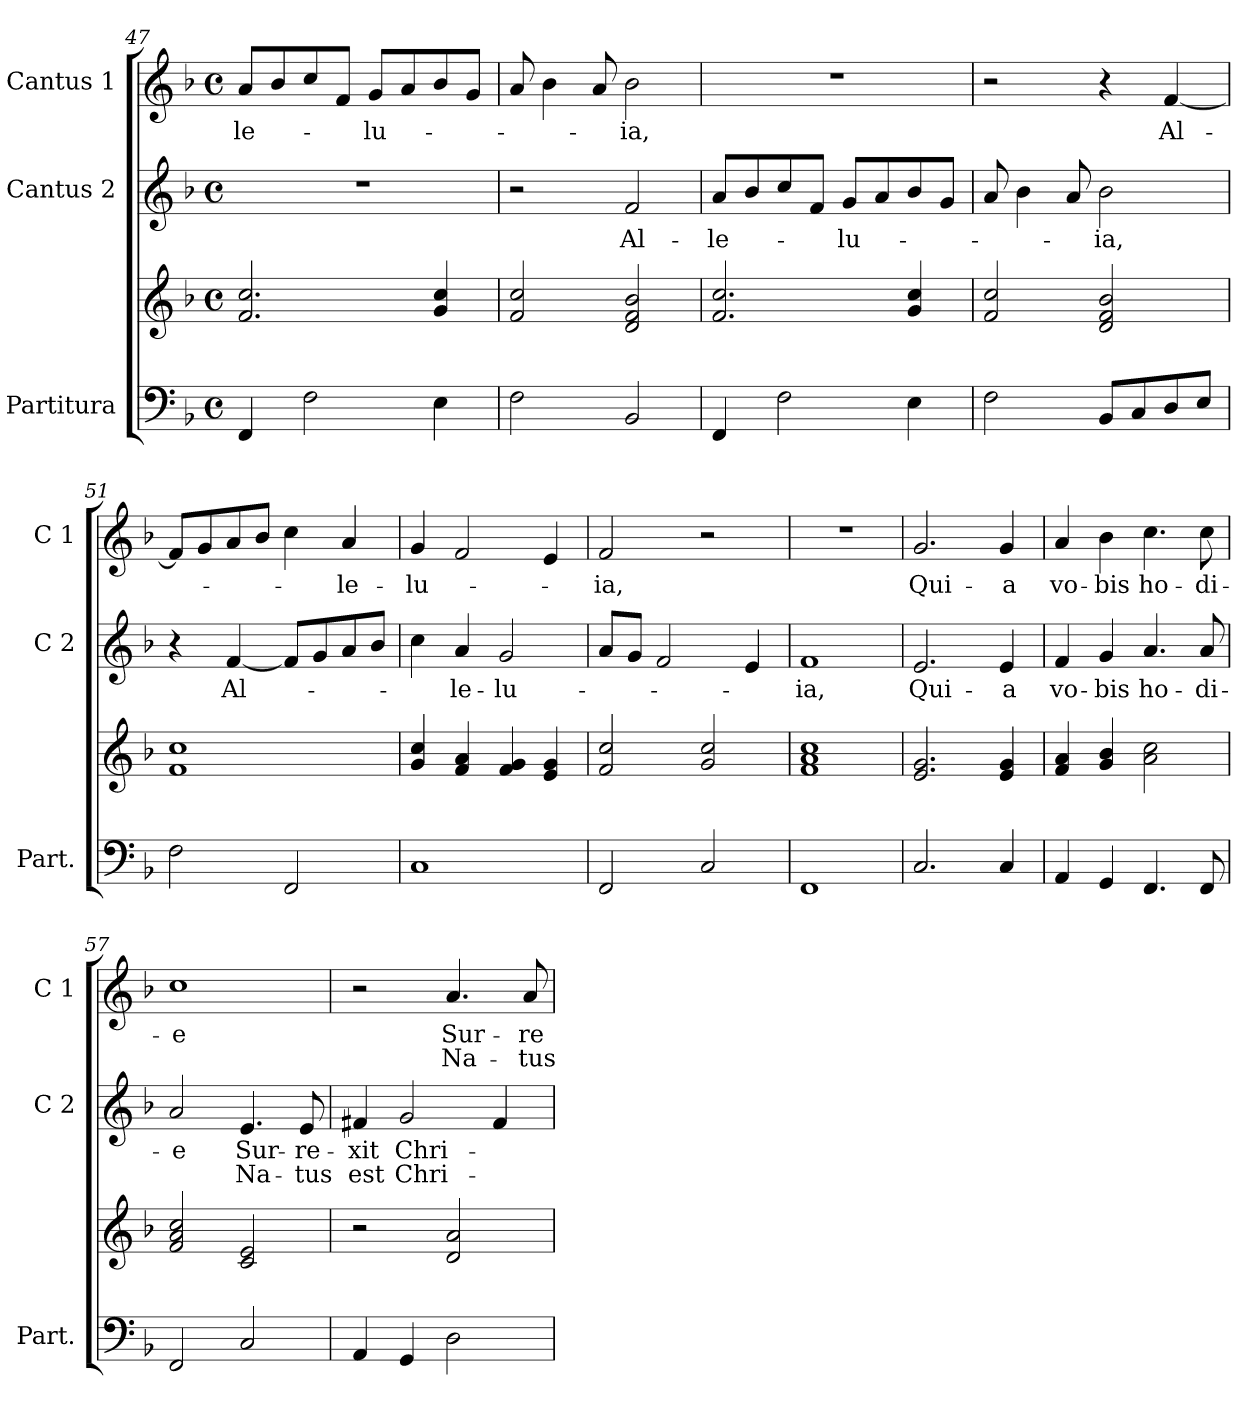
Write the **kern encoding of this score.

**kern	**kern	**kern	**text	**text	**kern	**text	**text
*part3	*part3	*part2	*part2	*part2	*part1	*part1	*part1
*staff4	*staff3	*staff2	*staff2	*staff2	*staff1	*staff1	*staff1
*I"Partitura	*	*I"Cantus 2	*	*	*I"Cantus 1	*	*
*I'Part.	*	*I'C 2	*	*	*I'C 1	*	*
*clefF4	*clefG2	*clefG2	*	*	*clefG2	*	*
*k[b-]	*k[b-]	*k[b-]	*	*	*k[b-]	*	*
*F:	*F:	*F:	*	*	*F:	*	*
*M4/4	*M4/4	*M4/4	*	*	*M4/4	*	*
*met(c)	*met(c)	*met(c)	*	*	*met(c)	*	*
=47	=47	=47	=47	=47	=47	=47	=47
!	!	!	!	!	!	!LO:LY:b	!
4FF/	2.f!/ 2.cc!/	1r	.	.	8a/L	-le-	.
.	.	.	.	.	8b-/	.	.
2F\	.	.	.	.	8cc/	.	.
.	.	.	.	.	8f/J	.	.
!	!	!	!	!	!	!LO:LY:b	!
.	.	.	.	.	8g/L	-lu-	.
.	.	.	.	.	8a/	.	.
4E\	4g!/ 4cc!/	.	.	.	8b-/	.	.
.	.	.	.	.	8g/J	.	.
=48	=48	=48	=48	=48	=48	=48	=48
2F\	2f!/ 2cc!/	2r	.	.	8a/	.	.
.	.	.	.	.	4b-\	.	.
.	.	.	.	.	8a/	.	.
!	!	!	!LO:LY:b	!	!	!	!
!	!	!	!	!	!	!LO:LY:b	!
2BB-/	2d!/ 2f!/ 2b-!/	2f/	Al-	.	2b-\	-ia,	.
=49	=49	=49	=49	=49	=49	=49	=49
!	!	!	!LO:LY:b	!	!	!	!
4FF/	2.f!/ 2.cc!/	8a/L	-le-	.	1r	.	.
.	.	8b-/	.	.	.	.	.
2F\	.	8cc/	.	.	.	.	.
.	.	8f/J	.	.	.	.	.
!	!	!	!LO:LY:b	!	!	!	!
.	.	8g/L	-lu-	.	.	.	.
.	.	8a/	.	.	.	.	.
4E\	4g!/ 4cc!/	8b-/	.	.	.	.	.
.	.	8g/J	.	.	.	.	.
=50	=50	=50	=50	=50	=50	=50	=50
2F\	2f!/ 2cc!/	8a/	.	.	2r	.	.
.	.	4b-\	.	.	.	.	.
.	.	8a/	.	.	.	.	.
!	!	!	!LO:LY:b	!	!	!	!
8BB-/L	2d!/ 2f!/ 2b-!/	2b-\	-ia,	.	4r	.	.
8C/	.	.	.	.	.	.	.
!	!	!	!	!	!	!LO:LY:b	!
8D/	.	.	.	.	[4f/	Al-	.
8E/J	.	.	.	.	.	.	.
!!LO:LB:g=z
=51	=51	=51	=51	=51	=51	=51	=51
2F\	1f! 1cc!	4r	.	.	8f/L]	.	.
.	.	.	.	.	8g/	.	.
!	!	!	!LO:LY:b	!	!	!	!
.	.	[4f/	Al-	.	8a/	.	.
.	.	.	.	.	8b-/J	.	.
2FF/	.	8f/L]	.	.	4cc\	.	.
.	.	8g/	.	.	.	.	.
!	!	!	!	!	!	!LO:LY:b	!
.	.	8a/	.	.	4a/	-le-	.
.	.	8b-/J	.	.	.	.	.
=52	=52	=52	=52	=52	=52	=52	=52
!	!	!	!	!	!	!LO:LY:b	!
1C	4g!/ 4cc!/	4cc\	.	.	4g/	-lu-	.
!	!	!	!LO:LY:b	!	!	!	!
.	4f!/ 4a!/	4a/	-le-	.	2f/	.	.
!	!	!	!LO:LY:b	!	!	!	!
.	4f!/ 4g!/	2g/	-lu-	.	.	.	.
.	4e!/ 4g!/	.	.	.	4e/	.	.
=53	=53	=53	=53	=53	=53	=53	=53
!	!	!	!	!	!	!LO:LY:b	!
2FF/	2f!/ 2cc!/	8a/L	.	.	2f/	-ia,	.
.	.	8g/J	.	.	.	.	.
.	.	2f/	.	.	.	.	.
2C/	2g!/ 2cc!/	.	.	.	2r	.	.
.	.	4e/	.	.	.	.	.
=54	=54	=54	=54	=54	=54	=54	=54
!	!	!	!LO:LY:b	!	!	!	!
1FF	1f! 1a! 1cc!	1f	-ia,	.	1r	.	.
=55	=55	=55	=55	=55	=55	=55	=55
!	!	!	!LO:LY:b	!	!	!	!
!	!	!	!	!	!	!LO:LY:b	!
2.C/	2.e!/ 2.g!/	2.e/	Qui-	.	2.g/	Qui-	.
!	!	!	!LO:LY:b	!	!	!	!
!	!	!	!	!	!	!LO:LY:b	!
4C/	4e!/ 4g!/	4e/	-a	.	4g/	-a	.
=56	=56	=56	=56	=56	=56	=56	=56
!	!	!	!LO:LY:b	!	!	!	!
!	!	!	!	!	!	!LO:LY:b	!
4AA/	4f!/ 4a!/	4f/	vo-	.	4a/	vo-	.
!	!	!	!LO:LY:b	!	!	!	!
!	!	!	!	!	!	!LO:LY:b	!
4GG/	4g!/ 4b-!/	4g/	-bis	.	4b-\	-bis	.
!	!	!	!LO:LY:b	!	!	!	!
!	!	!	!	!	!	!LO:LY:b	!
4.FF/	2a!\ 2cc!\	4.a/	ho-	.	4.cc\	ho-	.
!	!	!	!LO:LY:b	!	!	!	!
!	!	!	!	!	!	!LO:LY:b	!
8FF/	.	8a/	-di-	.	8cc\	-di-	.
=57	=57	=57	=57	=57	=57	=57	=57
!	!	!	!LO:LY:b	!	!	!	!
!	!	!	!	!	!	!LO:LY:b	!
2FF/	2f!/ 2a!/ 2cc!/	2a/	-e	.	1cc	-e	.
!	!	!	!LO:LY:b	!LO:LY:b	!	!	!
2C/	2c!/ 2e!/	4.e/	Sur-	Na-	.	.	.
!	!	!	!LO:LY:b	!LO:LY:b	!	!	!
.	.	8e/	-re-	-tus	.	.	.
=58	=58	=58	=58	=58	=58	=58	=58
!	!	!	!LO:LY:b	!LO:LY:b	!	!	!
4AA/	2r	4f#X/	-xit	est	2r	.	.
!	!	!	!LO:LY:b	!LO:LY:b	!	!	!
4GG/	.	2g/	Chri-	Chri-	.	.	.
!	!	!	!	!	!	!LO:LY:b	!LO:LY:b
2D\	2d!/ 2a!/	.	.	.	4.a/	Sur-	Na-
.	.	4f#/	.	.	.	.	.
!	!	!	!	!	!	!LO:LY:b	!LO:LY:b
.	.	.	.	.	8a/	-re-	-tus
=	=	=	=	=	=	=	=
*-	*-	*-	*-	*-	*-	*-	*-
